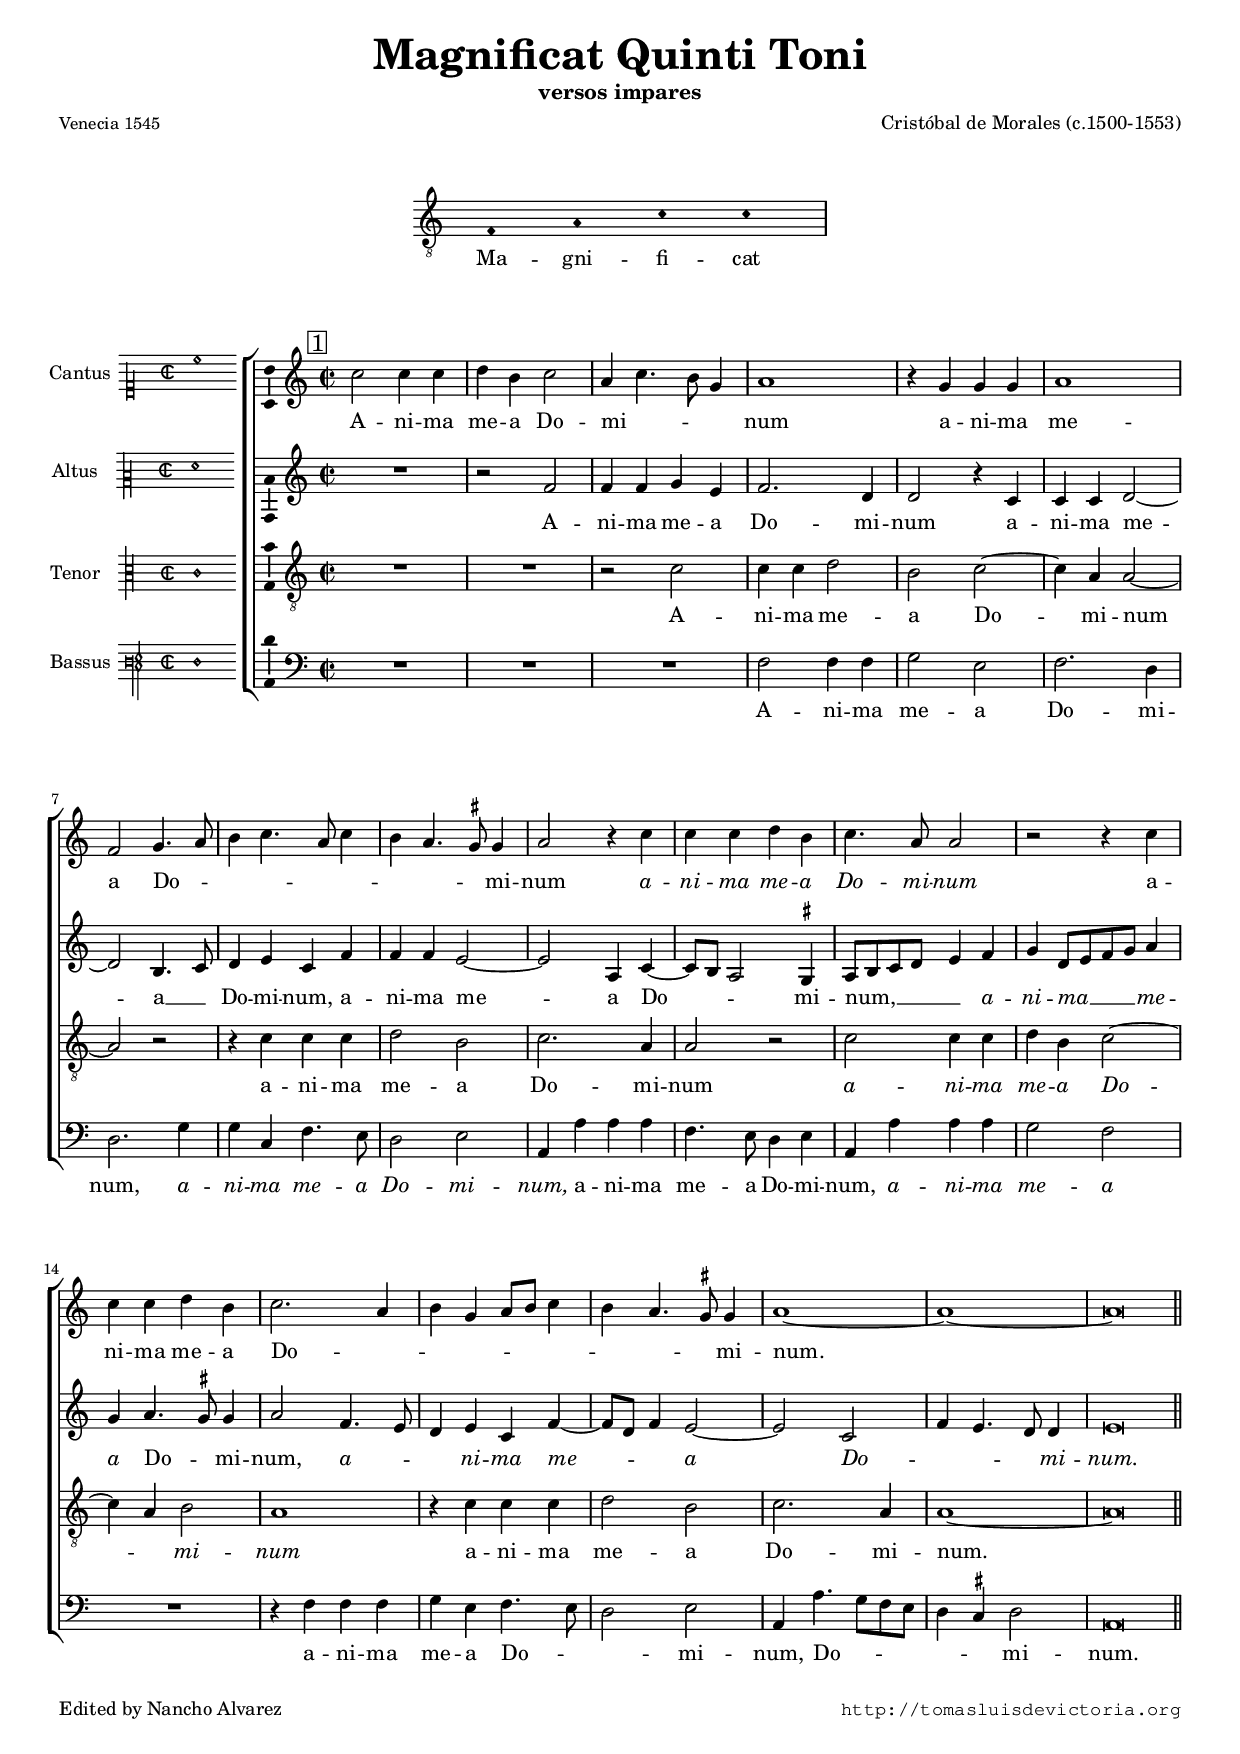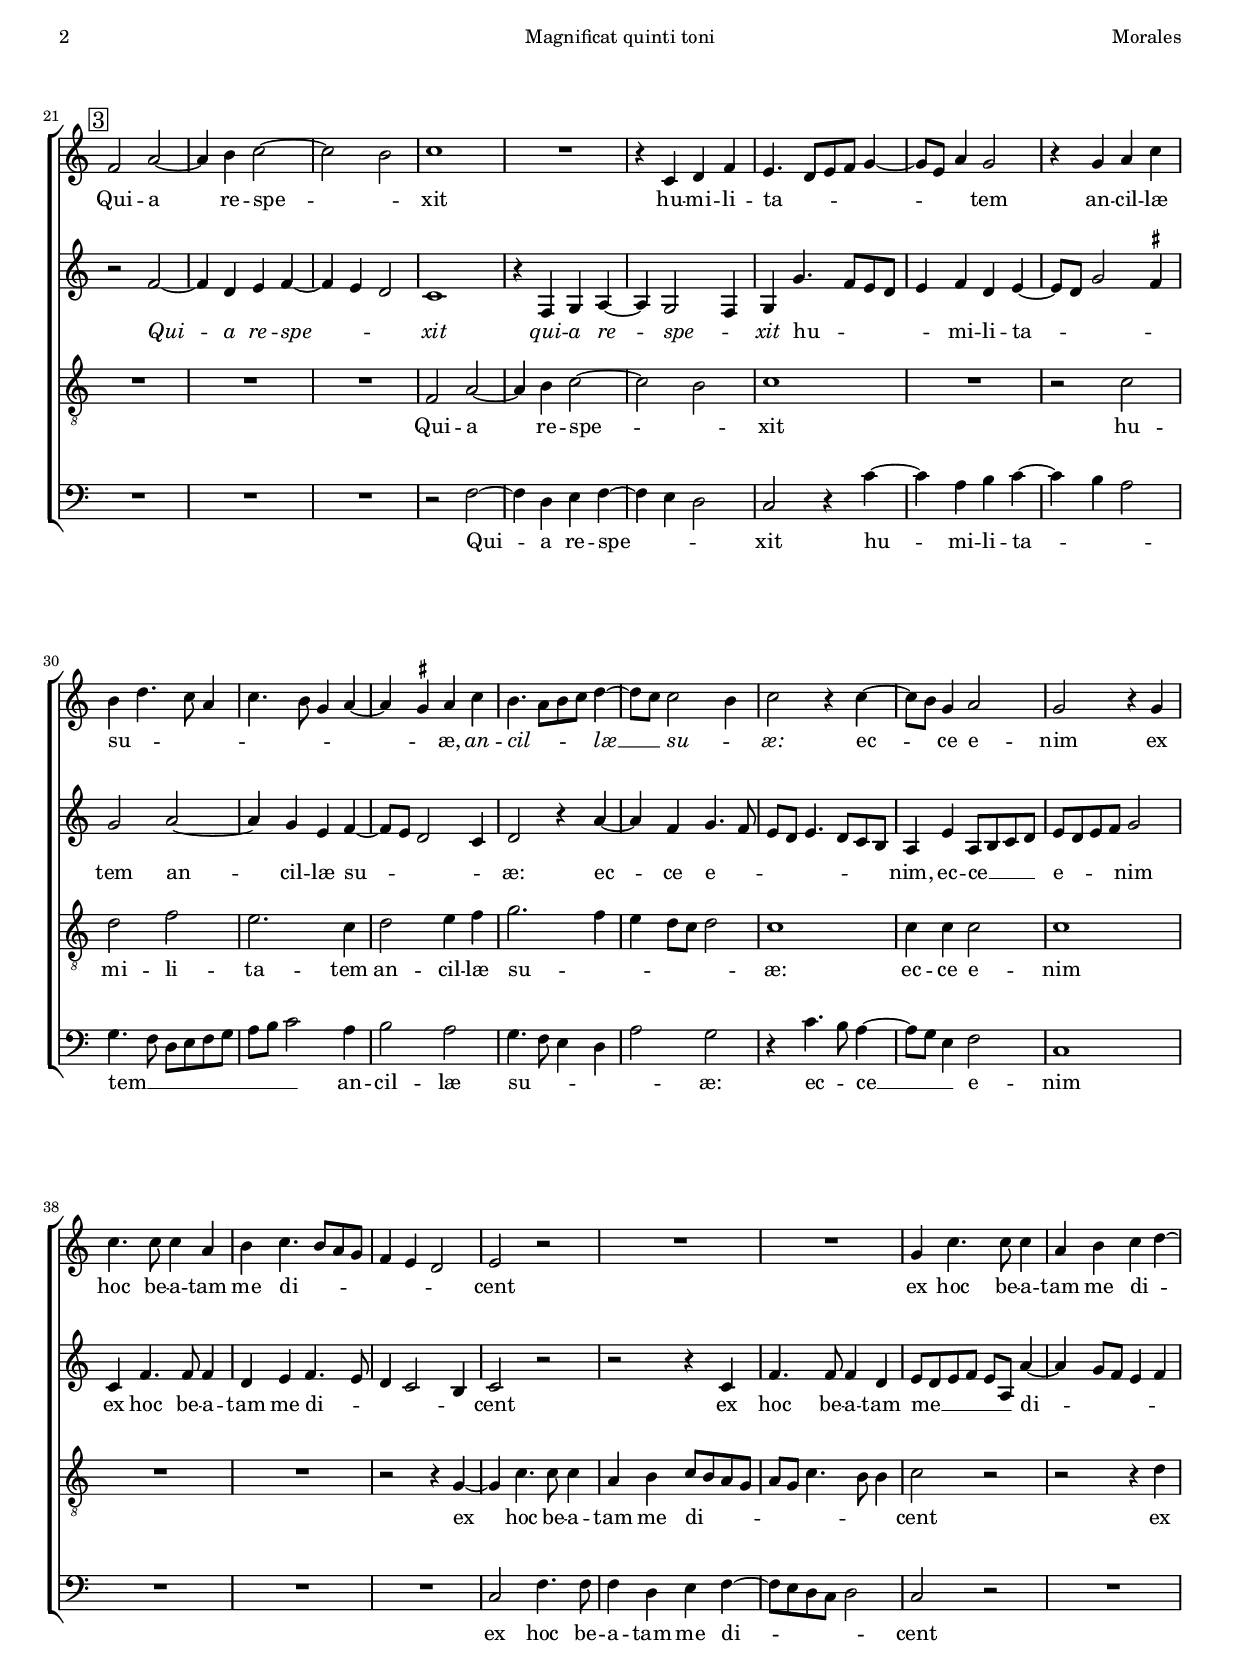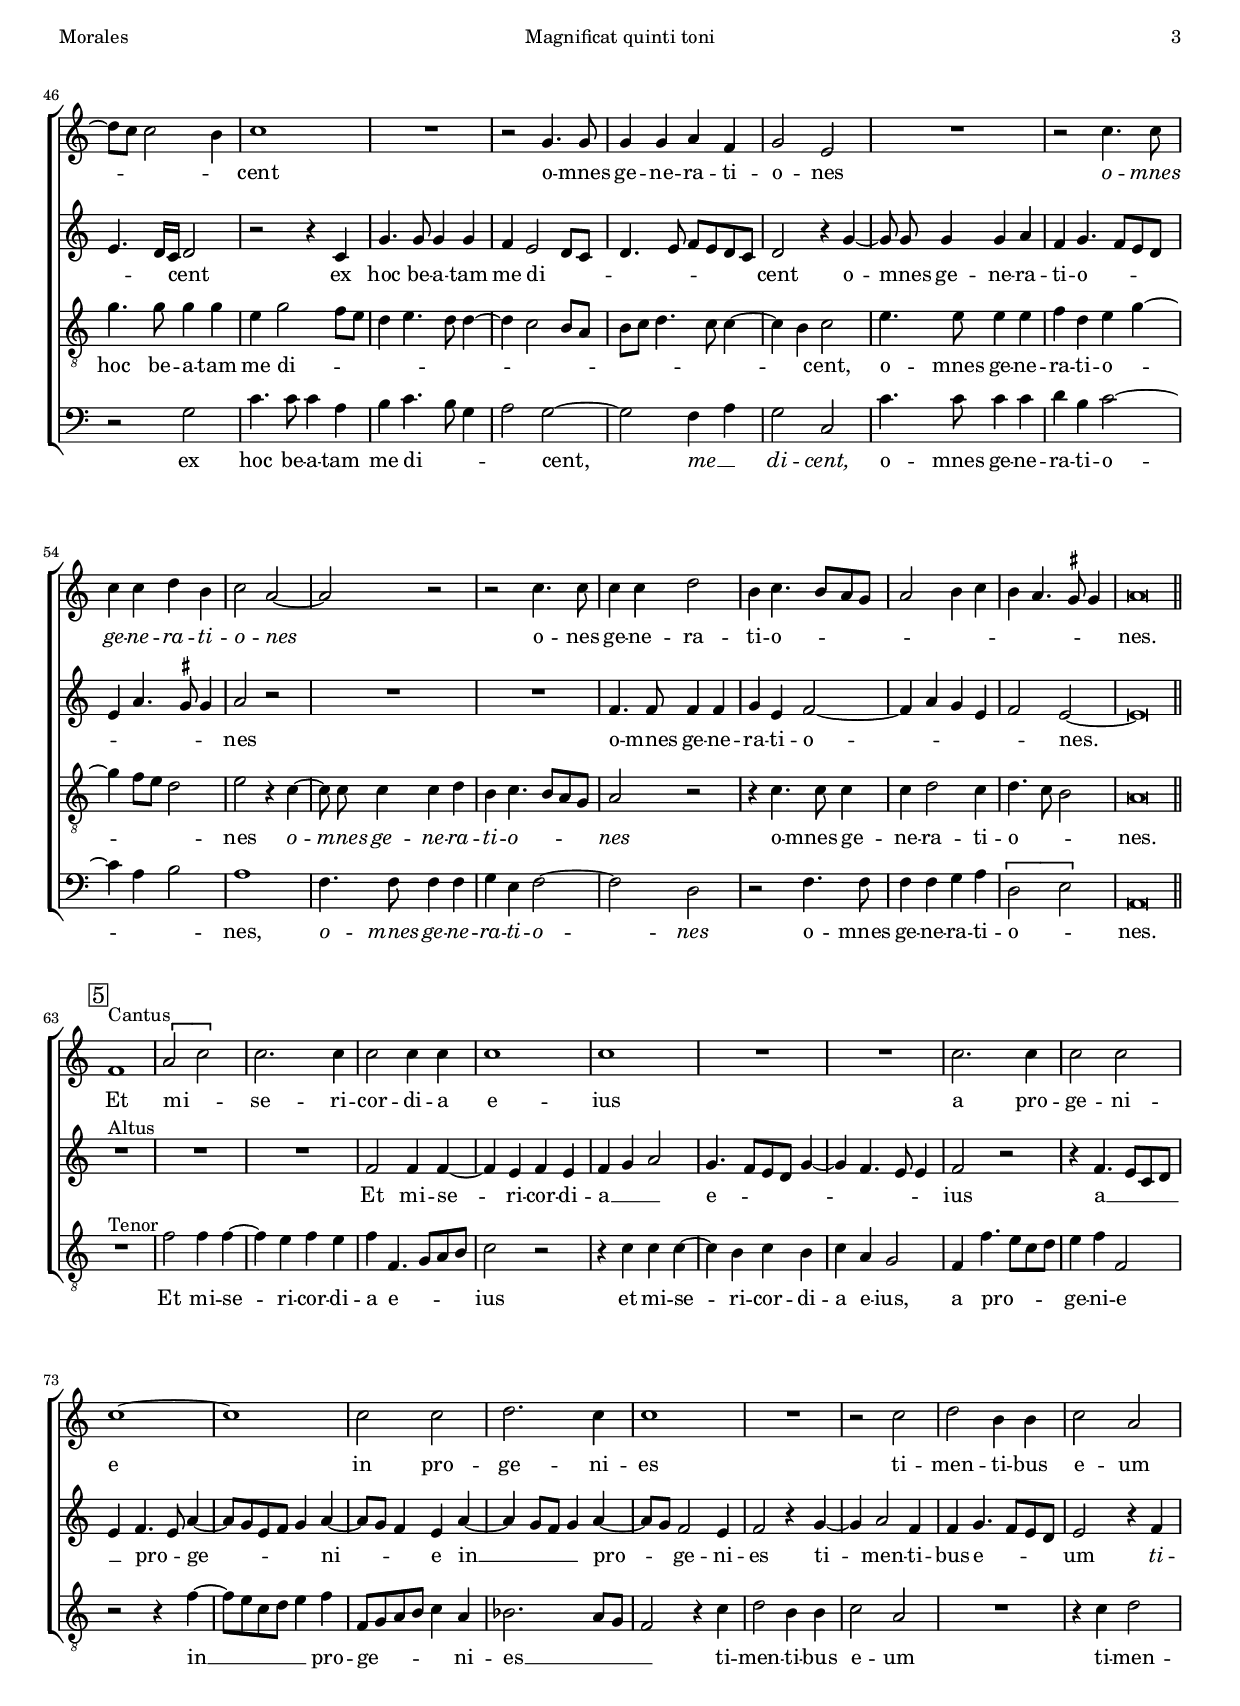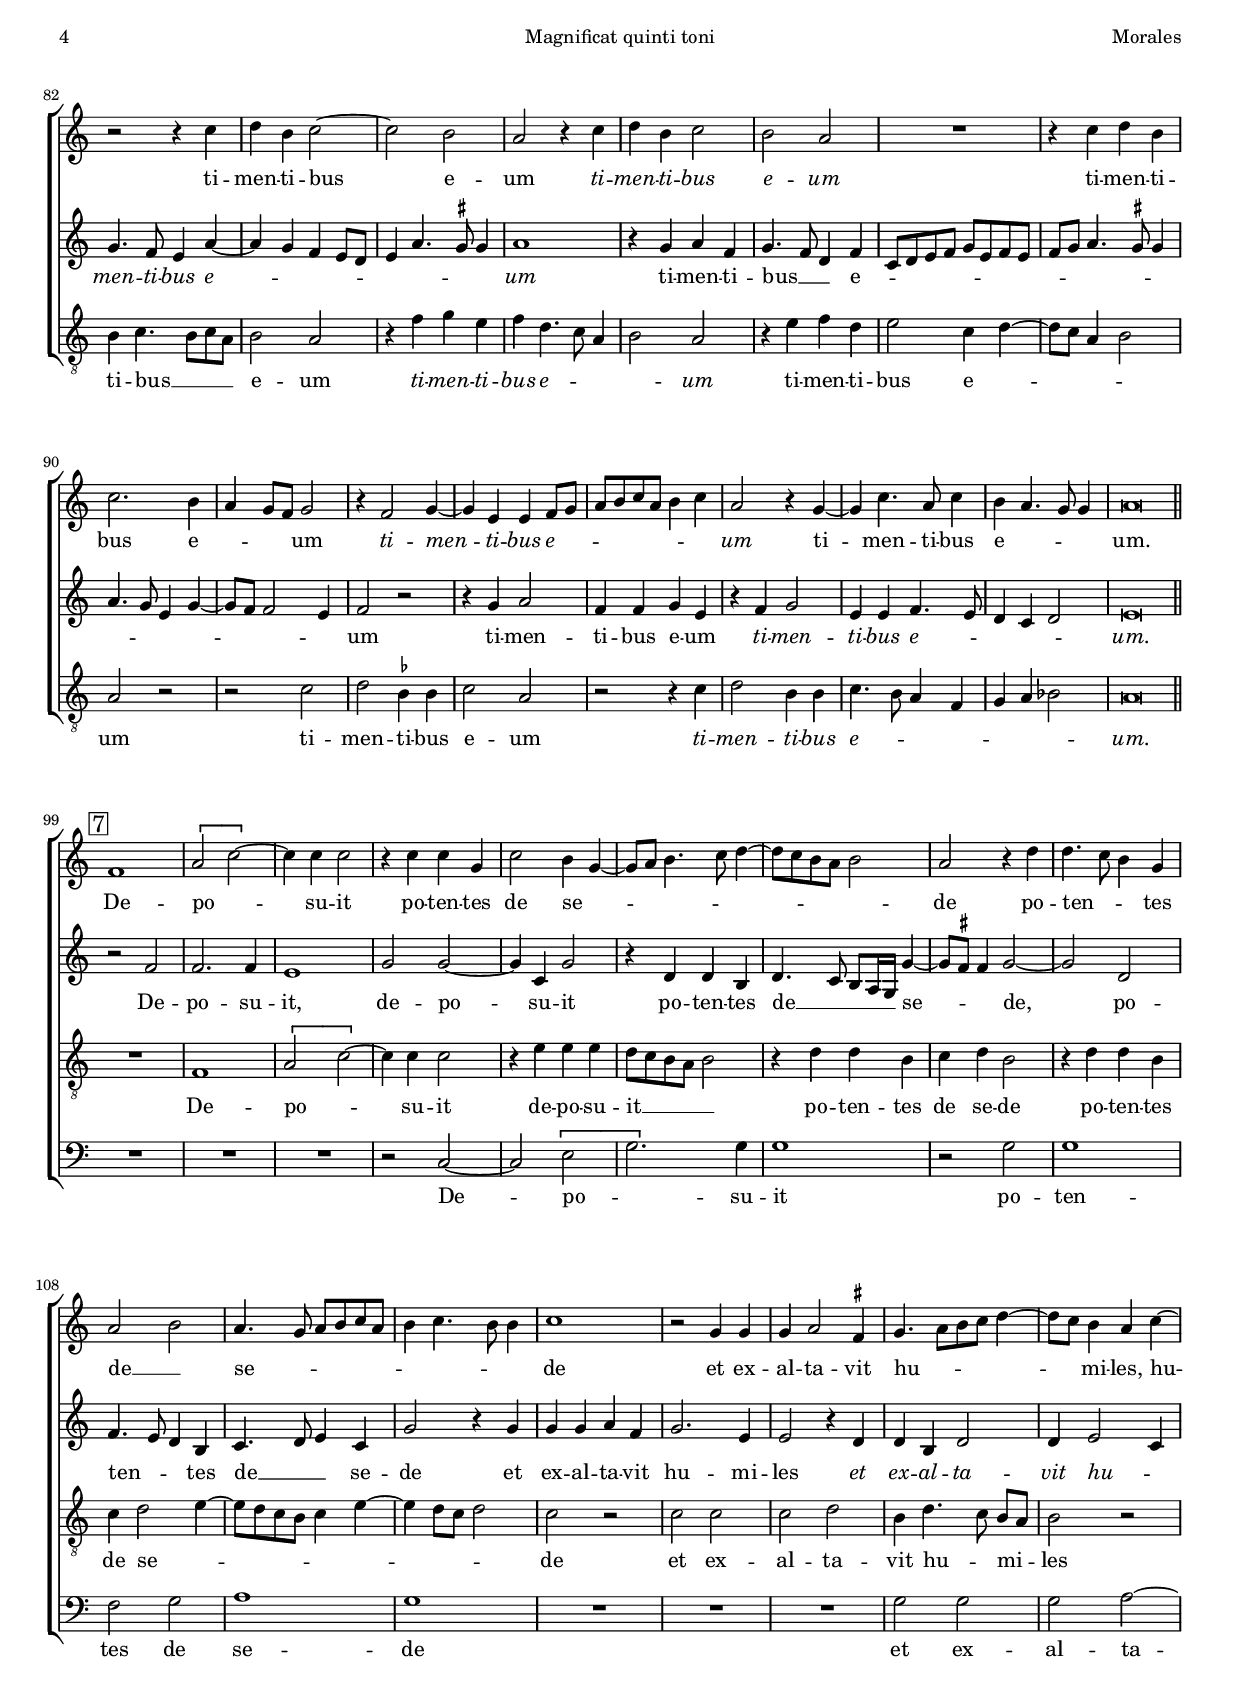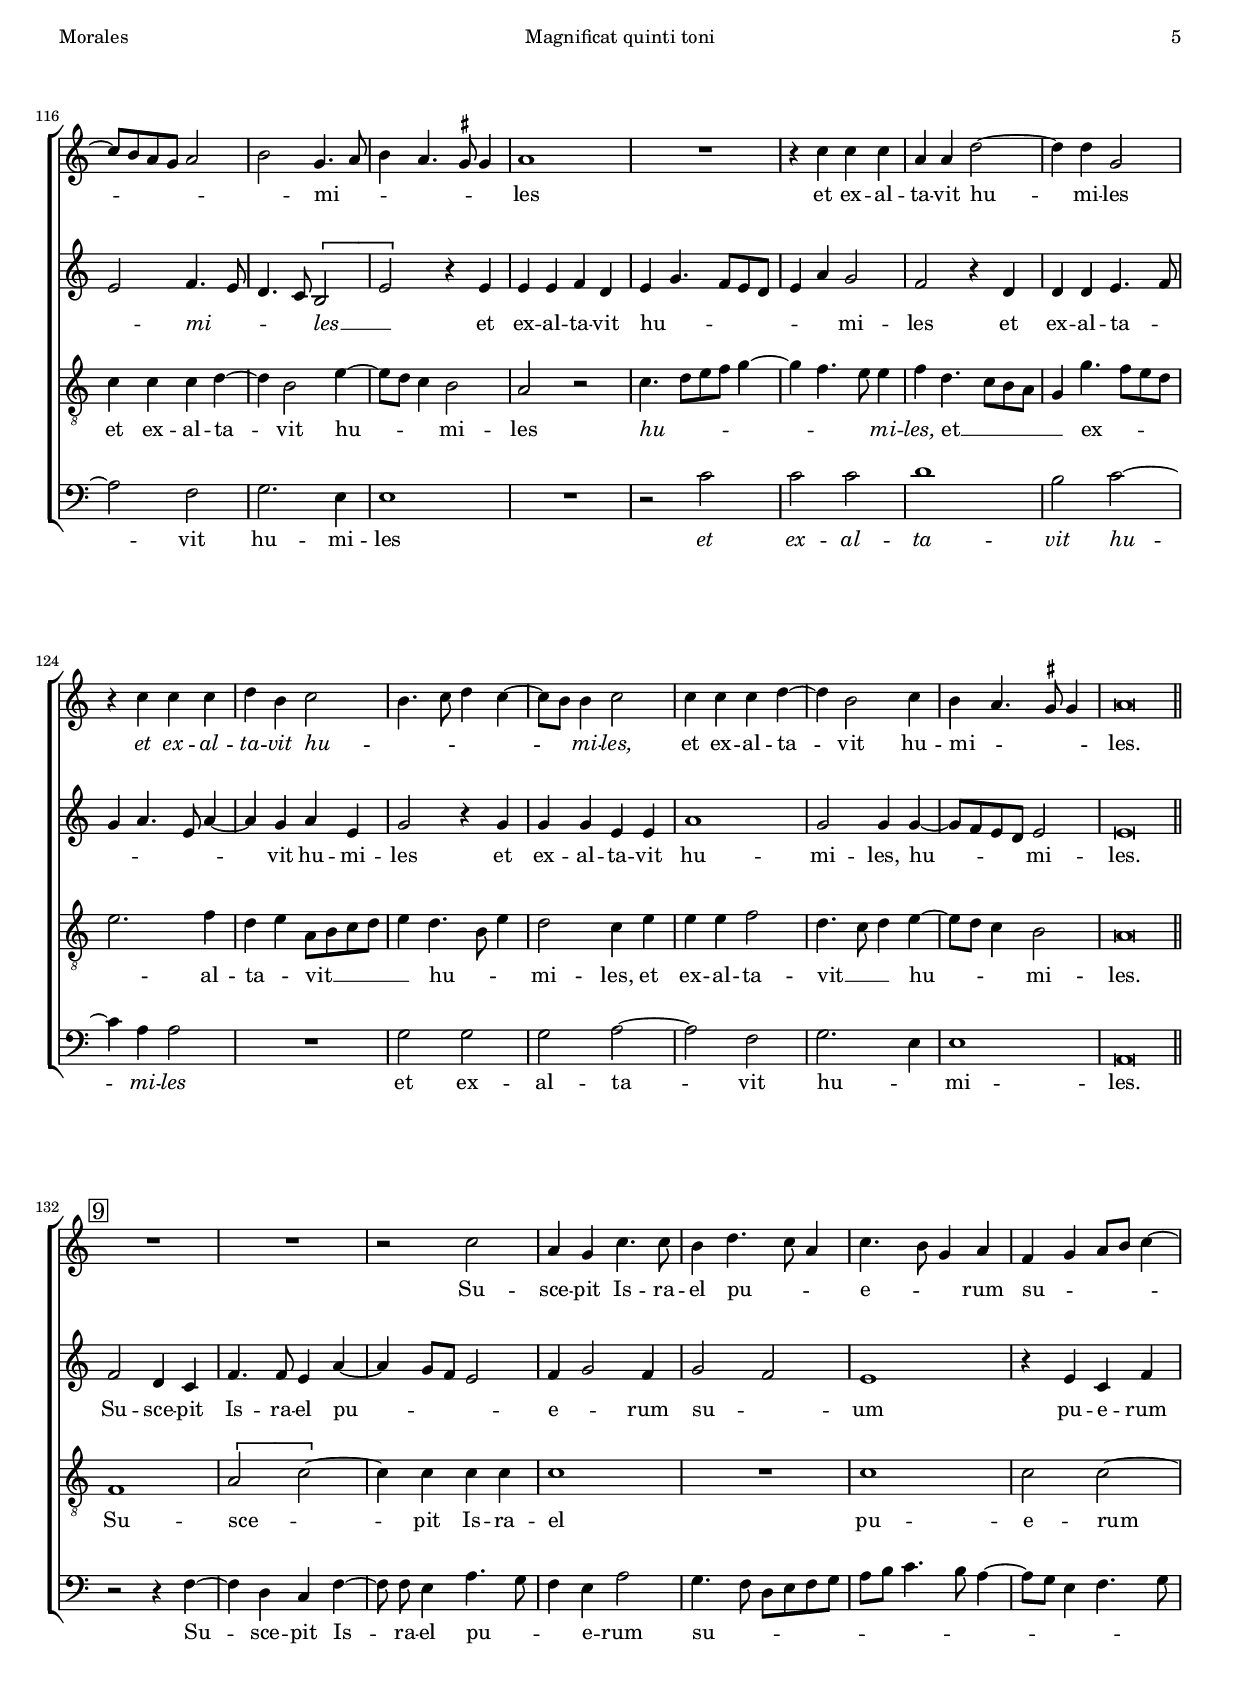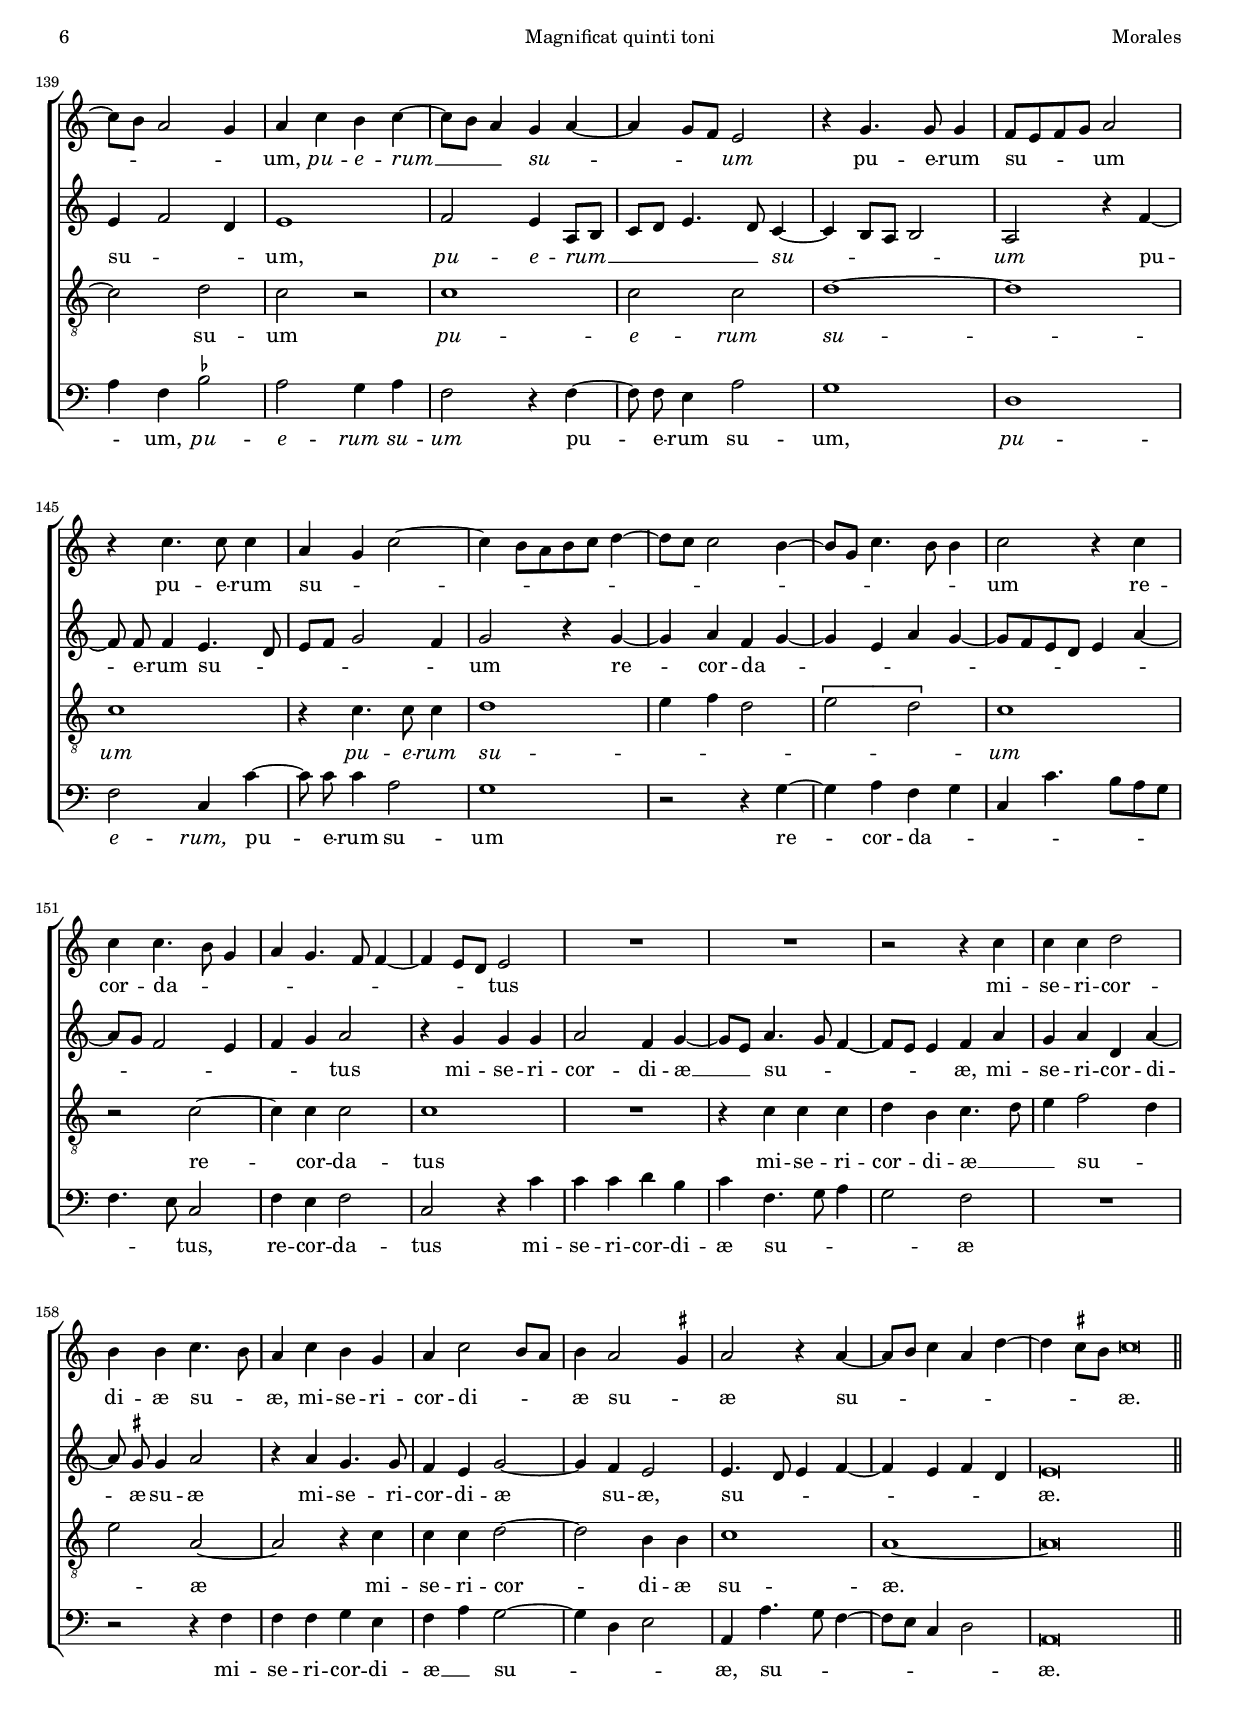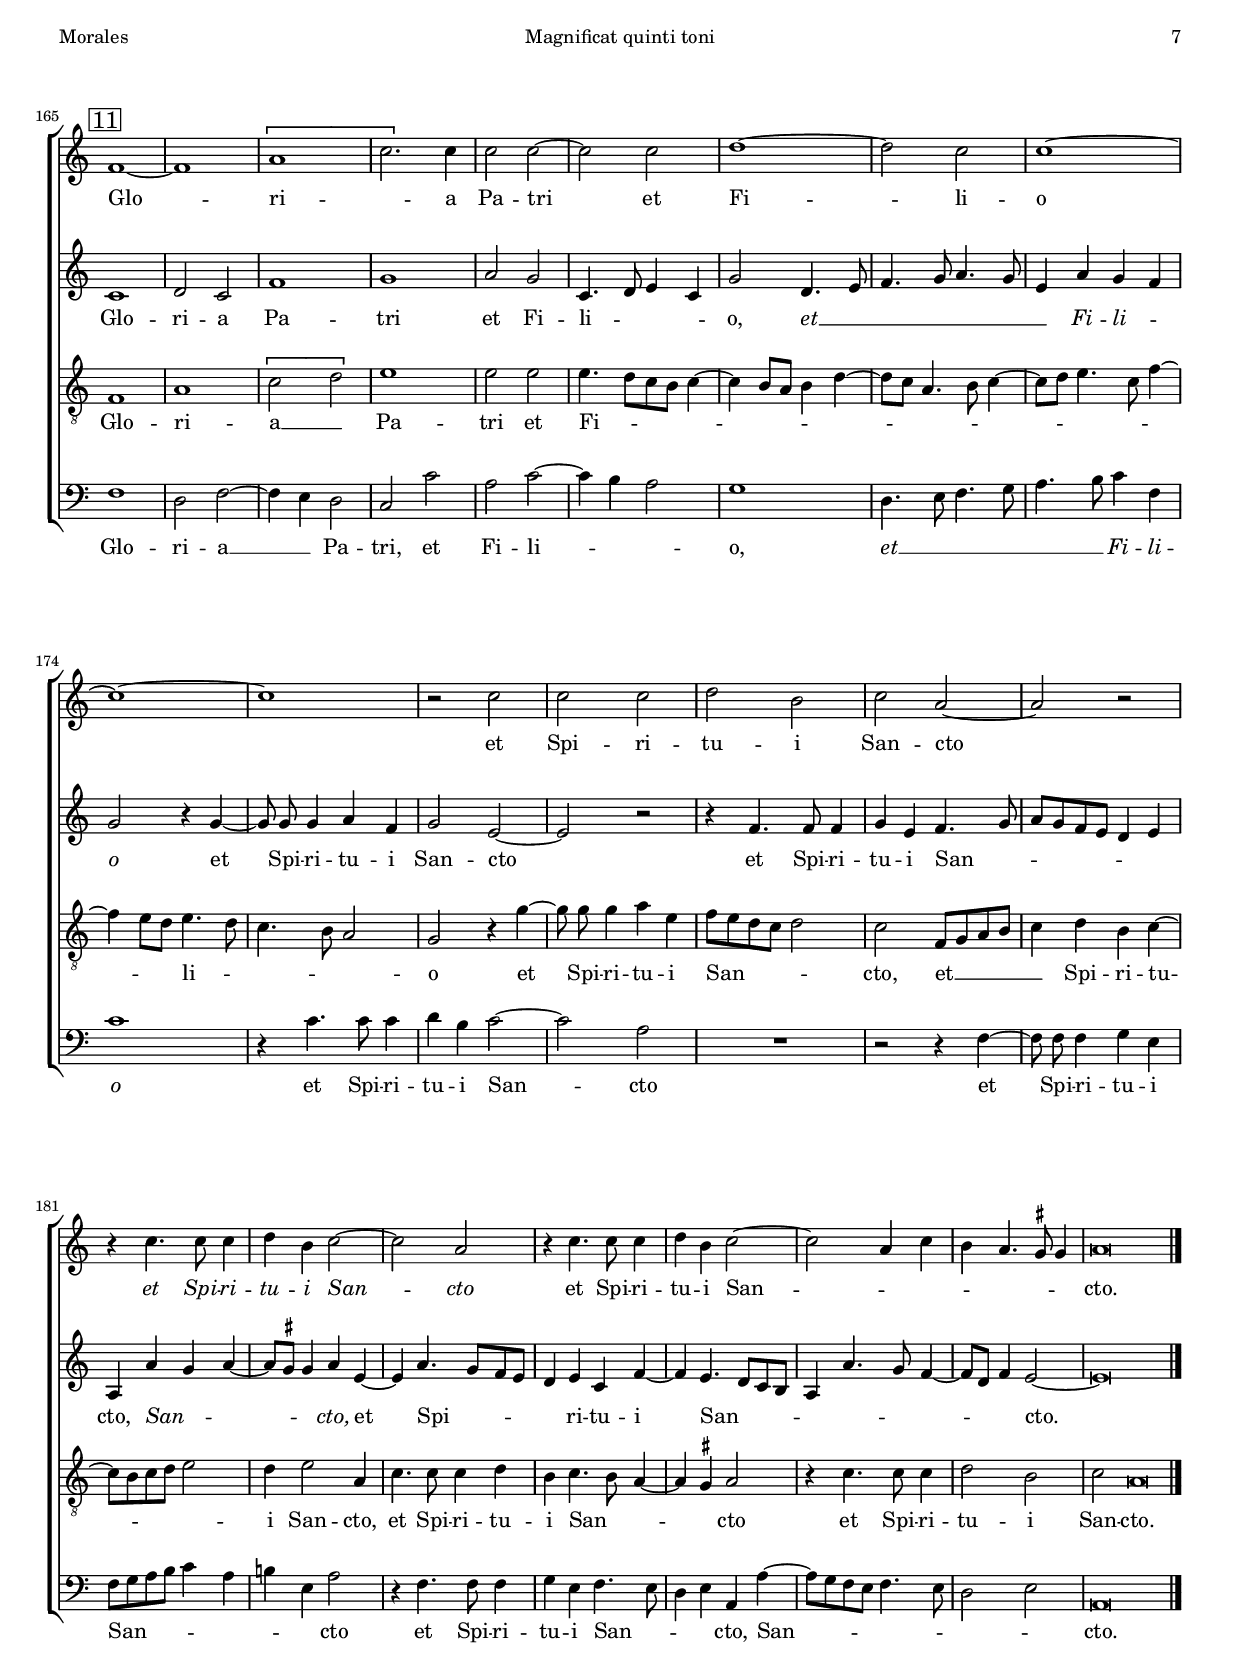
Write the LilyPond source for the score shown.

\version "2.18.0"

#(set-default-paper-size "a4")
#(set-global-staff-size 16.4)
#(ly:set-option 'point-and-click #f)
%mobile -s15.5 -i3.2 -ball

italicas=\override LyricText.font-shape = #'italic
rectas=\override LyricText.font-shape = #'upright
ss=\once \set suggestAccidentals = ##t
incipitwidth = 20
mt=#(define-music-function (parser location offset) (number?) ; move lyric text
      #{ \once \override LyricText.X-offset = -$offset #})

htitle="Magnificat quinti toni"
hcomposer="Morales"

\header {
	title=\markup{\fontsize #3 "Magnificat Quinti Toni"}
	subtitle="versos impares"
%	subsubtitle=\markup{\column{" " " "}}
	composer="Cristóbal de Morales (c.1500-1553)"
        pdfauthor=\composer
	%opus="(-)"
	poet=\markup{\smaller "Venecia 1545"} % hay muchas más ediciones
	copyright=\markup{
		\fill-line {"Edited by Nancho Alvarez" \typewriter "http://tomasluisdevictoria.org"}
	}
%	tagline=""
}

\score {\transpose c' c' {
<<
         \new Voice = "canto" {
         	 \override Staff.TimeSignature.transparent = ##t
                 \override Stem.transparent = ##t
                 \set Score.timing = ##f
                 \override NoteHead.style = #'neomensural         
                 \clef "G_8" 
                 \key a \minor
                 f4 a c' c' \bar "|"
         }
         \new Lyrics \lyricsto "canto" {
                 Ma -- gni -- fi -- cat
         }
>>
        }%transpose

\layout {
        line-width=13\cm 
        indent=6.0\cm
        %tablet line-width=12\cm
        %tablet indent=4.5\cm
        ragged-right = ##f
}
}

%tablet \pageBreak

global={\key c \major \time 2/2 
	\mark \markup{\box 1} \skip 1*20 \bar "||" \break
	\mark \markup{\box 3} \skip 1*42 \bar "||" \break
	\mark \markup{\box 5} \skip 1*36 \bar "||" \break
	\mark \markup{\box 7} \skip 1*33 \bar "||" \break
	\mark \markup{\box 9} \skip 1*33 \bar "||" \break
	\mark \markup{\box 11} \skip 1*24 \bar "|."
}

cantus=\relative c''{
	c2 c4 c 
	d b c2
	a4 c4. b8 g4
	a1
	r4 g g g
	a1
	f2 g4. a8 % CSIC sugiere fis
	b4 c4. a8 c4
	b a4. \ss gis8 gis4
	a2 r4 c
	c c d b
	c4. a8 a2
	r2 r4 c
	c c d b
	c2. a4
	b4 g a8 b c4
	b a4. \ss gis8 gis4
	a1 ~
	a ~
	a\breve*1/2
	f2 a ~
	a4 b c2 ~
	c b
	c1
	R1
	r4 c, d f
	e4. d8[ e f] g4 ~
	g8 e a4 g2
	r4 g a c
	b d4. c8 a4
	c4. b8 g4 a ~
	a \ss gis a c
	b4. a8[ b c] d4 ~
	d8 c c2 b4
	c2 r4 c ~
	c8 b g4 a2
	g r4 g
	c4. c8 c4 a
	b c4. b8 a g
	f4 e d2
	e r
	R1*2
	g4 c4. c8 c4 
	a b c d ~
	d8 c c2 b4
	c1
	R1
	r2 g4. g8
	g4 g a f
	g2 e
	R1
	r2 c'4. c8
	c4 c d b
	c2 a ~
	a r
	r c4. c8
	c4 c d2
	b4 c4. b8 a g
	a2 b4 c
	b a4. \ss gis8 gis4
	a\breve*1/2
	f1^\markup{"Cantus"} \[a2 c\]
	c2. c4
	c2 c4 c
	c1
	c1
	R1*2
	c2. c4
	c2 c
	c1 ~
	c
	c2 c
	d2. c4
	c1
	R1
	r2 c
	d b4 b
	c2 a
	r2 r4 c
	d b c2 ~
	c b
	a r4 c
	d b c2
	b a
	R1
	r4 c d b
	c2. b4
	a g8 f g2
	r4 f2 g4 ~
	g4 e e f8 g
	a b c a b4 c
	a2 r4 g ~
	g c4. a8 c4
	b a4. g8 g4
	a\breve*1/2
	f1
	\[a2 c ~ \]
	c4 c c2
	r4 c c g
	c2 b4 g ~
	g8 a b4. c8 d4 ~
	d8 c b a b2
	a2 r4 d
	d4. c8 b4 g
	a2 b
	a4. g8 a b c a
	b4 c4. b8 b4
	c1
	r2 g4 g
	g4 a2 \ss fis4
	g4. a8[ b c] d4 ~
	d8 c b4 a c ~
	c8 b a g a2
	b2 g4. a8
	b4 a4. \ss gis8 gis4
	a1
	R1
	r4 c c c
	a a d2 ~
	d4 d g,2
	r4 c c c 
	d b c2
	b4. c8 d4 c ~
	c8 b b4 c2
	c4 c c d ~
	d b2 c4
	b a4. \ss gis8 gis4
	a\breve*1/2
	R1*2
	r2 c2
	a4 g c4. c8 
	b4 d4. c8 a4
	c4. b8 g4 a 
	f g a8 b c4 ~
	c8 b a2 g4
	a c b c ~
	c8 b a4 g a ~
	a g8 f e2
	r4 g4. g8 g4
	f8 e f g a2
	r4 c4. c8 c4
	a g c2 ~
	c4 b8[ a b c] d4 ~
	d8 c c2 b4 ~
	b8 g c4. b8 b4
	c2 r4 c
	c c4. b8 g4
	a g4. f8 f4 ~
	f e8 d e2
	R1*2
	r2 r4 c'
	c c d2
	b4 b c4. b8 a4 c b g
	a c2 b8 a
	b4 a2 \ss gis4
	a2 r4 a ~
	a8 b c4 a d ~
	d \ss cis8 b cis\breve*1/4
	f,1 ~
	f
	\[a1
	c2.\] c4
	c2 c ~
	c c
	d1 ~
	d2 c
	c1 ~
	c ~ 
	c
	r2 c
	c c d b
	c a ~
	a r
	r4 c4. c8 c4
	d b c2 ~
	c a
	r4 c4. c8 c4
	d b c2 ~
	c a4 c
	b a4. \ss gis8 gis4
	a\breve*1/2
}

altus=\relative c'{
	R1
	r2 f
	f4 f g e
	f2. d4
	d2 r4 c
	c c d2 ~
	d b4. c8
	d4 e c f
	f f e2 ~
	e a,4 c ~
	c8 b a2 \ss gis4
	a8 b c d e4 f % CSIC sugiere fis
	g4 d8[ e f g] a4
	g a4. \ss gis8 gis4
	a2 f4. e8
	d4 e c f ~
	f8 d f4 e2 ~
	e c
	f4 e4. d8 d4 
	e\breve*1/2
	r2 f2 ~
	f4 d e f ~
	f e d2
	c1
	r4 f, g a ~
	a g2 f4
	g g'4. f8 e d
	e4 f d e ~
	e8 d g2 \ss fis4
	g2 a ~
	a4 g e f ~
	f8 e d2 c4
	d2 r4 a' ~
	a f g4. f8 % CSIC a \ss fis
	e d e4. d8 c b
	a4 e' a,8 b c d
	e d e f g2
	c,4 f4. f8 f4
	d e f4. e8
	d4 c2 b4
	c2 r
	r2 r4 c
	f4. f8 f4 d
	e8 d e f e a, a'4 ~
	a4 g8 f e4 f
	e4. d16 c d2
	r2 r4 c
	g'4. g8 g4 g
	f e2 d8 c 
	d4. e8 f e d c
	d2 r4 g ~
	g8 \noBeam g g4 g a
	f4 g4. f8 e d
	e4 a4. \ss gis8 gis4
	a2 r
	R1*2
	f4. f8 f4 f
	g e f2 ~
	f4 a g e
	f2 e ~
	e\breve*1/2
	s4*0^\markup{"Altus"}
	R1*3
	f2 f4 f ~
	f e f e
	f g a2
	g4. f8[ e d] g4 ~
	g f4. e8 e4
	f2 r
	r4 f4. e8 c d
	e4 f4. e8 a4 ~
	a8 g e f g4 a ~
	a8 g f4 e a ~
	a g8 f g4 a ~
	a8 g f2 e4
	f2 r4 g ~
	g a2 f4
	f g4. f8 e d
	e2 r4 f
	g4. f8 e4 a ~
	a g f e8 d
	e4 a4. \ss gis8 gis4
	a1
	r4 g a f
	g4. f8 d4 f
	c8 d e f g e f e
	f g a4. \ss gis8 gis4
	a4. g8 e4 g ~
	g8 f f2 e4
	f2 r
	r4 g a2
	f4 f g e
	r4 f g2
	e4 e f4. e8
	d4 c d2
	e\breve*1/2
	r2 f
	f2. f4
	e1
	g2 g ~
	g4 c, g'2
	r4 d d b
	d4. c8 b a16 g g'4 ~
	g8 \ss fis8 fis4 g2 ~
	g d
	f4. e8 d4 b
	c4. d8 e4 c
	g'2 r4 g
	g g a f % CSIC sugiere fis
	g2. e4
	e2 r4 d
	d b d2
	d4 e2 c4
	e2 f4. e8
	d4. c8 \[b2
	e\] r4 e
	e e f d
	e4 g4. f8 e d
	e4 a g2
	f2 r4 d
	d d e4. f8 % CSIC sugiere fis
	g4 a4. e8 a4 ~
	a g a4 e % CSIC sugiere gis
	g2 r4 g
	g4 g e e
	a1
	g2 g4 g ~
	g8 f e d e2
	e\breve*1/2
	f2 d4 c
	f4. f8 e4 a ~
	a g8 f e2
	f4 g2 f4 % CSIC sugiere fis
	g2 f
	e1
	r4 e c f
	e4 f2 d4
	e1
	f2 e4 a,8 b
	c d e4. d8 c4 ~
	c b8 a b2
	a r4 f' ~
	f8 \noBeam f f4 e4. d8
	e f g2 f4 % CSIC sugiere fis las 2 veces
	g2 r4 g ~
	g a f g ~
	g e a g ~
	g8 f e d e4 a ~
	a8 g f2 e4
	f g a2
	r4 g g g
	a2 f4 g ~ % CSIC sugiere fis
	g8 e a4. g8 f4 ~
	f8 e e4 f a
	g a d, a' ~
	a8 \noBeam \ss gis gis4 a2
	r4 a g4. g8
	f4 e g2 ~
	g4 f e2
	e4. d8 e4 f ~
	f e f d
	e\breve*1/2
	c1
	d2 c
	f1
	g
	a2 g
	c,4. d8 e4 c
	g'2 d4. e8
	f4. g8 a4. g8
	e4 a g f
	g2 r4 g ~
	g8 \noBeam g g4 a f % CSIC sugiere fis
	g2 e ~
	e r
	r4 f4. f8 f4
	g e f4. g8
	a g f e d4 e
	a, a' g a ~
	a8 \ss gis gis4 a e ~
	e a4. g8 f e
	d4 e c f ~
	f e4. d8 c b
	a4 a'4. g8 f4 ~
	f8 d f4 e2 ~
	e\breve*1/2
}

tenor=\relative c'{
	R1*2
	r2 c
	c4 c d2
	b c ~
	c4 a a2 ~
	a r
	r4 c c c
	d2 b
	c2. a4
	a2 r
	c2 c4 c
	d b c2 ~
	c4 a b2
	a1
	r4 c c c 
	d2 b
	c2. a4
	a1 ~
	a\breve*1/2
	R1*3
	f2 a ~
	a4 b c2 ~
	c b
	c1
	R1
	r2 c
	d f
	e2. c4
	d2 e4 f % CSIC sugiere fis
	g2. f4
	e4 d8 c d2
	c1
	c4 c c2
	c1
	R1*2
	r2 r4 g ~
	g c4. c8 c4
	a b c8 b a g
	a g c4. b8 b4
	c2 r
	r2 r4 d
	g4. g8 g4 g
	e g2 f8 e
	d4 e4. d8 d4 ~
	d c2 b8 a
	b c d4. c8 c4 ~
	c b c2
	e4. e8 e4 e
	f4 d e g ~
	g f8 e d2
	e2 r4 c ~
	c8 \noBeam c c4 c d
	b c4. b8 a g
	a2 r
	r4 c4. c8 c4
	c d2 c4
	d4. c8 b2
	a\breve*1/2
	s4*0^\markup{"Tenor"}
	R1
	f'2 f4 f ~
	f e f e
	f f,4. g8 a b
	c2 r
	r4 c c c ~
	c b c b
	c a g2
	f4 f'4. e8 c d
	e4 f f,2
	r2 r4 f' ~
	f8 e c d e4 f
	f,8 g a b c4 a
	bes2. a8 g
	f2 r4 c'
	d2 b4 b
	c2 a
	R1
	r4 c d2
	b4 c4. b8 c a
	b2 a
	r4 f' g e
	f d4. c8 a4
	b2 a
	r4 e' f d
	e2 c4 d ~
	d8 c a4 b2
	a r
	r c
	d \ss bes4 bes
	c2 a
	r2 r4 c
	d2 b4 b
	c4. b8 a4 f
	g a bes2
	a\breve*1/2
	R1
	f1
	\[a2 c ~ \]
	c4 c c2
	r4 e e e
	d8 c b a b2
	r4 d d b
	c d b2
	r4 d d b
	c d2 e4 ~
	e8 d c b c4 e ~
	e d8 c d2
	c r
	c2 c
	c d
	b4 d4. c8 b[ a]
	b2 r
	c4 c c d ~
	d b2 e4 ~
	e8 d c4 b2
	a r
	c4. d8[ e f] g4 ~
	g f4. e8 e4
	f d4. c8 b a
	g4 g'4. f8 e d
	e2. f4 
	d e a,8 b c d
	e4 d4. b8 e4
	d2 c4 e
	e e f2
	d4. c8 d4 e ~
	e8 d c4 b2
	a\breve*1/2
	f1
	\[a2 c ~ \]
	c4 c c c
	c1
	R1
	c1 
	c2 c ~
	c d
	c r
	c1
	c2 c
	d1 ~
	d
	c
	r4 c4. c8 c4
	d1
	e4 f d2
	\[e d\]
	c1
	r2 c ~
	c4 c c2
	c1
	R1
	r4 c c c
	d b c4. d8
	e4 f2 d4
	e2 a, ~
	a r4 c
	c c d2 ~
	d b4 b
	c1
	a ~
	a\breve*1/2
	f1 a
	\[c2 d\]
	e1
	e2 e
	e4. d8[ c b] c4 ~
	c b8 a b4 d ~
	d8 c a4. b8 c4 ~
	c8 d e4. c8 f4 ~
	f e8 d e4. d8
	c4. b8 a2
	g r4 g' ~
	g8 \noBeam g8 g4 a e
	f8 e d c d2
	c f,8 g a b
	c4 d b c ~
	c8 b c d e2
	d4 e2 a,4
	c4. c8 c4 d
	b c4. b8 a4 ~
	a \ss gis a2
	r4 c4. c8 c4
	d2 b
	c a\breve*1/4
}

bassus=\relative c{
	R1*3
	f2 f4 f
	g2 e
	f2. d4
	d2. g4
	g c, f4. e8
	d2 e
	a,4 a' a a
	f4. e8 d4 e
	a, a' a a
	g2 f
	R1
	r4 f f f
	g4 e f4. e8
	d2 e
	a,4 a'4. g8 f e
	d4 \ss cis d2
	a\breve*1/2
	R1*3
	r2 f' ~
	f4 d e f ~
	f e d2
	c r4 c' ~
	c a b c ~
	c b a2
	g4. f8 d e f g
	a b c2 a4
	b2 a
	g4. f8 e4 d
	a'2 g
	r4 c4. b8 a4 ~
	a8 g e4 f2
	c1
	R1*3
	c2 f4. f8 
	f4 d e f ~
	f8 e d c d2
	c r
	R1
	r2 g' 
	c4. c8 c4 a
	b c4. b8 g4
	a2 g ~
	g f4 a
	g2 c,
	c'4. c8 c4 c
	d4 b c2 ~
	c4 a b2
	a1
	f4. f8 f4 f
	g4 e f2 ~
	f d
	r2 f4. f8
	f4 f g a
	\[d,2 e\]
	a,\breve*1/2
	R1*36
	R1*3
	r2 c ~
	c \[e 
	g2.\] g4
	g1
	r2 g
	g1
	f2 g
	a1
	g
	R1*3
	g2 g
	g a ~
	a f
	g2. e4
	e1
	R1
	r2 c'
	c c
	d1
	b2 c ~
	c4 a a2
	R1
	g2 g
	g a ~
	a f 
	g2. e4
	e1
	a,\breve*1/2
	r2 r4 f' ~
	f d c f ~
	f8 \noBeam f e4 a4. g8
	f4 e a2
	g4. f8 d e f g
	a8 b c4. b8 a4 ~
	a8 g e4 f4. g8
	a4 f \ss bes2
	a g4 a
	f2 r4 f ~
	f8 \noBeam f e4 a2
	g1
	d
	f2 c4 c' ~
	c8 \noBeam c c4 a2
	g1
	r2 r4 g ~
	g a f g
	c, c'4. b8 a g
	f4. e8 c2
	f4 e f2
	c r4 c' 
	c c d b
	c f,4. g8 a4
	g2 f
	R1
	r2 r4 f
	f f g e
	f a g2 ~
	g4 d e2
	a,4 a'4. g8 f4 ~
	f8 e c4 d2
	a\breve*1/2
	f'1
	d2 f ~
	f4 e d2
	c c'
	a c ~
	c4 b a2
	g1
	d4. e8 f4. g8
	a4. b8 c4 f,
	c'1
	r4 c4. c8 c4
	d b c2 ~
	c a
	R1
	r2 r4 f ~
	f8 \noBeam f f4 g e
	f8 g a b c4 a
	b! e, a2
	r4 f4. f8 f4
	g e f4. e8
	d4 e a, a' ~
	a8 g f e f4. e8
	d2 e
	a,\breve*1/2
}

textocantus=\lyricmode{
A -- ni -- ma me -- a Do -- mi -- _ _ _ num
a -- ni -- ma me -- a Do -- _ _ _ _ _ _ _ _ mi -- num
\italicas 
a -- ni -- ma me -- a Do -- mi -- num
\rectas 
a -- ni -- ma me -- a Do -- _ _ _ _ _ _ _ _ _ mi -- num.
Qui -- a re -- spe -- _ xit
hu -- mi -- li -- ta -- _ _ _ _ _ _ tem
an -- cil -- læ su -- _ _ _ _ _ _ _ _ æ,
\italicas
an -- cil -- _ _ _ læ __ _ su -- _ æ:
\rectas
ec -- _ ce e -- nim
ex hoc be -- a -- tam me di -- _ _ _ _ _ _ cent
ex hoc be -- a -- tam me di -- _ _ _ _ cent
o -- mnes ge -- ne -- ra -- ti -- o -- nes
\italicas 
o -- mnes ge -- ne -- ra -- ti -- o -- nes
\rectas 
o -- nes ge -- ne -- ra -- ti -- o -- _ _ _ _ _ _ _ _ _ _ nes.
Et mi -- _ se -- ri -- cor -- di -- a e -- ius
a pro -- ge -- ni -- e
in pro -- ge -- ni -- es
ti -- men -- ti -- bus e -- um
ti -- men -- ti -- bus e -- um
\italicas ti -- men -- ti -- bus e -- um
\rectas ti -- men -- ti -- bus e -- _ _ _ um
\italicas 
ti -- men -- ti -- bus e -- _ _ _ _ _ _ _ um
\rectas
ti -- men -- ti -- bus e -- _ _ _ um.
De -- po -- _ su -- it
po -- ten -- tes de se -- _ _ _ _ _ _ _ _ _ de
po -- ten -- _ _ tes de __ _ se -- _ _ _ _ _ _ _ _ _ de
et ex -- al -- ta -- vit hu -- _ _ _ _ _ mi -- les,
hu -- _ _ _ _ _ mi -- _ _ _ _ _ les
et ex -- al -- ta -- vit hu -- mi -- les
\italicas 
et ex -- al -- ta -- vit hu -- _ _ _ _ _ mi -- les,
\rectas 
et ex -- al -- ta -- vit hu -- mi -- _ _ _ les.
Su -- sce -- pit Is -- ra -- el pu -- _ _ e -- _ _ rum su -- _ _ _ _ _ _ _ um,
\italicas 
pu -- e -- rum __ _ _ su -- _ _ _ um
\rectas 
pu -- e -- rum su -- _ _ _ um
pu -- e -- rum su -- _ _ _ _ _ _ _ _ _ _ _ _ _ _ um
re -- cor -- da -- _ _ _ _ _ _ _ _ tus
mi -- se -- ri -- cor -- di -- æ su -- _ æ,
mi -- se -- ri -- cor -- di -- _ _ æ su -- _ æ
su -- _ _ _ _ _ _ æ.
Glo -- ri -- _ a Pa -- tri
et Fi -- li -- o
et Spi -- ri -- tu -- i San -- cto
\italicas
et Spi -- ri -- tu -- i San -- cto
\rectas 
et Spi -- ri -- tu -- i San -- _ _ _ _ _ _ cto.
}

textoaltus=\lyricmode{
A -- ni -- ma me -- a Do -- mi -- num
a -- ni -- ma me -- a __ _ Do -- mi -- num,
a -- ni -- ma me -- a Do -- _ _ mi -- num, __ _ _ _ _ 
\italicas
a -- ni -- ma __ _ _ _ me -- a \rectas Do -- _ mi -- num,
\italicas
a -- _ _ ni -- ma me -- _ _ a Do -- _ _ _ mi -- num.
Qui -- a re -- spe -- _ _ xit
\italicas 
qui -- a re -- spe -- _ xit \rectas 
hu -- _ _ _ _ mi -- li -- ta -- _ _ _ tem
an -- cil -- læ su -- _ _ _ æ:
ec -- ce e -- _ _ _ _ _ _ _ nim,
ec -- ce __ _ _ _ e -- _ _ _ nim ex hoc
be -- a -- tam me di -- _ _ _ _ cent
ex hoc be -- a -- tam me __ _ _ _ _ _ di -- _ _ _ _ _ _ _ cent
ex hoc be -- a -- tam me di -- _ _ _ _ _ _ _ _ cent
o -- mnes ge -- ne -- ra -- ti -- o -- _ _ _ _ _ _ _ nes
o -- mnes ge -- ne -- ra -- ti -- o -- _ _ _ _ nes.
Et mi -- se -- ri -- cor -- di -- a __ _ _ e -- _ _ _ _ _ _ _ ius
a __ _ _ _ _ pro -- _ ge -- _ _ _ _ ni -- _ _ e in __ _ _ _ pro -- _ ge -- ni -- es
ti -- men -- ti -- bus e -- _ _ _ um
\italicas 
ti -- men -- ti -- bus e -- _ _ _ _ _ _ _ _ um
\rectas 
ti -- men -- ti -- bus __ _ _ e -- _ _ _ _ _ _ _ _ _ _ _ _ _ _ _ _ _ _ _ _ um
ti -- men -- ti -- bus e -- um
\italicas 
ti -- men -- ti -- bus e -- _ _ _ _ um.
\rectas
De -- po -- su -- it,
de -- po -- su -- it po -- ten -- tes de __ _ _ _ _ se -- _ _ de,
po -- ten -- _ _ tes de __ _ _ se -- de
et ex -- al -- ta -- vit hu -- mi -- les
\italicas
et ex -- al -- ta -- vit hu -- _ _ mi -- _ _ _ les __ _ 
\rectas 
et ex -- al -- ta -- vit hu -- _ _ _ _ _ _ mi -- les
et ex -- al -- ta -- _ _ _ _ _ vit hu -- mi -- les
et ex -- al -- ta -- vit hu -- mi -- les,
hu -- _ _ _ mi -- les.
Su -- sce -- pit Is -- ra -- el pu -- _ _ _ e -- _ rum su -- _ um
pu -- e -- rum su -- _ _ um,
\italicas 
pu -- e -- rum __ _ _ _ _ _ su -- _ _ _ um
\rectas 
pu -- e -- rum su -- _ _ _ _ _ um
re -- cor -- da -- _ _ _ _ _ _ _ _ _ _ _ _ _ _ tus
mi -- se -- ri -- cor -- di -- æ __ _ su -- _ _ _ _ æ,
mi -- se -- ri -- cor -- di -- æ su -- æ
mi -- se -- ri -- cor -- di -- æ su -- æ,
su -- _ _ _ _ _ _ æ.
Glo -- ri -- a Pa -- tri
et Fi -- li -- _ _ _ o,
\italicas 
et __ _ _ _ _ _ _ Fi -- li -- _ o
\rectas
et Spi -- ri -- tu -- i San -- cto
et Spi -- ri -- tu -- i San -- _ _ _ _ _ _ _ cto,
\italicas
San -- _ _ _ _ cto,
\rectas 
et Spi -- _ _ _ _ ri -- tu -- i San -- _ _ _ _ _ _ _ _ _ cto.
}

textotenor=\lyricmode{
A -- ni -- ma me -- a Do -- mi -- num
a -- ni -- ma me -- a Do -- mi -- num
\italicas 
a -- ni -- ma me -- a Do -- _ mi -- num
\rectas 
a -- ni -- ma me -- a Do -- mi -- num.
Qui -- a re -- spe -- _ xit
hu -- mi -- li -- ta -- tem an -- cil -- læ su -- _ _ _ _ _ æ:
ec -- ce e -- nim 
ex hoc be -- a -- tam me di -- _ _ _ _ _ _ _ _ cent
ex hoc be -- a -- tam me di -- _ _ _ _ _ _ _ _ _ _ _ _ _ _ _ cent,
o -- mnes ge -- ne -- ra -- ti -- o -- _ _ _ _ nes
\italicas 
o -- mnes ge -- ne -- ra -- ti -- o -- _ _ _ nes
\rectas 
o -- \mt #3.6 mnes \mt #0 ge -- ne -- ra -- ti -- o -- _ _ nes.
Et mi -- se -- ri -- cor -- di -- a e -- _ _ _ ius
et mi -- se -- ri -- cor -- di -- a e -- ius,
a pro -- _ _ _ ge -- ni -- e
in __ _ _ _ _ pro -- ge -- _ _ _ _ ni -- es __ _ _ _ 
ti -- men -- ti -- bus e -- um
ti -- men -- ti -- bus __ _ _ _ e -- um
\italicas 
ti -- men -- ti -- bus e -- _ _ _ um
\rectas 
ti -- men -- ti -- bus e -- _ _ _ _ um
ti -- men -- ti -- bus e -- um
\italicas 
ti -- men -- ti -- bus e -- _ _ _ _ _ _ um.
\rectas 
De -- po -- _ su -- it
de -- po -- su -- it __ _ _ _ _ 
po -- ten -- tes de se -- de
po -- ten -- tes de se -- _ _ _ _ _ _ _ _ _ de
et ex -- al -- ta -- vit hu -- _ mi -- _ les
et ex -- al -- ta -- vit hu -- _ _ mi -- les
\italicas 
hu -- _ _ _ _ _ _ mi -- les,
\rectas 
et __ _ _ _ _ ex -- _ _ _ _ al -- ta -- _ vit __ _ _ _ _ hu -- _ _ mi -- les,
et ex -- al -- ta -- vit __ _ _ hu -- _ _ mi -- les.
Su -- sce -- _ pit Is -- ra -- el
pu -- e -- rum su -- um
\italicas 
pu -- e -- rum su -- um
pu -- e -- rum su -- _ _ _ _ _ um
\rectas 
re -- cor -- da -- tus
mi -- se -- ri -- cor -- di -- æ __ _ _ su -- _ _ æ
mi -- se -- ri -- cor -- di -- æ su -- æ.
Glo -- ri -- a __ _ Pa -- tri
et Fi -- _ _ _ _ _ _ _ _ _ _ _ _ _ _ _ _ _ _ li -- _ _ _ _ o
et Spi -- ri -- tu -- i San -- _ _ _ _ cto,
et __ _ _ _ _ Spi -- ri -- tu -- _ _ _ _ i San -- cto,
et Spi -- ri -- tu -- i San -- _ _ _ cto
et Spi -- ri -- tu -- i San -- cto.
}

textobassus=\lyricmode{
A -- ni -- ma me -- a Do -- mi -- num,
\italicas 
a -- ni -- ma me -- a Do -- mi -- num,
\rectas 
a -- ni -- ma me -- a Do -- mi -- num,
\italicas 
a -- ni -- ma me -- a
\rectas 
a -- ni -- ma me -- a Do -- _ _ mi -- num,
Do -- _ _ _ _ _ mi -- num.
Qui -- a re -- spe -- _ _ xit
hu -- mi -- li -- ta -- _ _ tem __ _ _ _ _ _ _ _ _ an -- cil -- læ su -- _ _ _ _ æ:
ec -- _ ce __ _ _ e -- nim
ex hoc be -- a -- tam me di -- _ _ _ _ cent
ex hoc be -- a -- tam me di -- _ _ _ cent,
\italicas 
me __ _ di -- cent,
\rectas 
o -- mnes ge -- ne -- ra -- ti -- o -- _ _ nes,
\italicas 
o -- mnes ge -- ne -- ra -- ti -- o -- nes
\rectas 
o -- mnes ge -- ne -- ra -- ti -- o -- _ nes.

De -- po -- _ su -- it
po -- ten -- tes de se -- de
et ex -- al -- ta -- vit hu -- mi -- les
\italicas 
et ex -- al -- ta -- vit hu -- mi -- les
\rectas 
et ex -- al -- ta -- vit hu -- _ mi -- les.
Su -- sce -- pit Is -- ra -- el pu -- _ _ e -- rum su -- _ _ _ _ _ _ _ _ _ _ _ _ _ _ _ um,
\italicas 
pu -- e -- rum su -- um
\rectas 
pu -- e -- rum su -- um,
\italicas
pu -- e -- rum,
\rectas
pu -- e -- rum su -- um
re -- cor -- da -- _ _ _ _ _ _ _ _ tus,
re -- cor -- da -- tus
mi -- se -- ri -- cor -- di -- æ su -- _ _ _ æ
mi -- se -- ri -- cor -- di -- æ __ _ su -- _ _ æ,
su -- _ _ _ _ _ æ.
Glo -- ri -- a __ _ Pa -- tri,
et Fi -- li -- _ _ o,
\italicas 
et __ _ _ _ _ _ Fi -- li -- o
\rectas 
et Spi -- ri -- tu -- i San -- cto
et \mt #1.5 Spi -- \mt #0 ri -- tu -- i San -- _ _ _ _ _ _ _ cto
et Spi -- ri -- tu -- i San -- _ _ _ cto,
San -- _ _ _ _ _ _ _ cto.
}


incipitcantus=\markup{
	\score{
		{ 
		\set Staff.instrumentName="Cantus "
		\override NoteHead.style = #'neomensural
		\override Staff.TimeSignature.style = #'neomensural
		\cadenzaOn 
		\clef "petrucci-c1"
		\key c \major
		\time 2/2
		c''1
		} 
	\layout { line-width=\incipitwidth indent = 0 }
	}
}

incipitaltus=\markup{
	\score{
		{ 
		\set Staff.instrumentName="Altus   "
		\override NoteHead.style = #'neomensural 
		\override Staff.TimeSignature.style = #'neomensural
		\cadenzaOn 
		\clef "petrucci-c2"
		\key c \major
		\time 2/2
		f'1
		} 
	\layout { line-width=\incipitwidth indent = 0 }
	}
}


incipittenor=\markup{
	\score{
		{ 
		\set Staff.instrumentName="Tenor   "
		\override NoteHead.style = #'neomensural 
		\override Staff.TimeSignature.style = #'neomensural
		\cadenzaOn 
		\clef "petrucci-c3"
		\key c \major
		\time 2/2
		c'1
		} 
	\layout { line-width=\incipitwidth indent=0 }
	}
}

incipitbassus=\markup{
	\score{
		{ 
		\set Staff.instrumentName="Bassus "
		\override NoteHead.style = #'neomensural
		\override Staff.TimeSignature.style = #'neomensural
		\cadenzaOn 
		\clef "petrucci-f3"
		\key c \major
		\time 2/2
		f1
		} 
	\layout { line-width=\incipitwidth indent = 0 }
	}
}


\score {\transpose c' c'{
\new ChoirStaff<<

	\new Staff <<\global
	\new Voice="v1" {
		\set Staff.instrumentName=\incipitcantus
		\clef "treble"
		\cantus }
	\new Lyrics \lyricsto "v1" {\textocantus }
	>>

	\new Staff <<\global
	\new Voice="v2" {
		\set Staff.instrumentName=\incipitaltus
		\clef "treble"
		\altus }
	\new Lyrics \lyricsto "v2" {\textoaltus }
	>>
	
	\new Staff <<\global
	\new Voice="v3" {
		\set Staff.instrumentName=\incipittenor
		\clef "G_8"
		\tenor }
	\new Lyrics \lyricsto "v3" {\textotenor }
	>>

	\new Staff <<\global
	\new Voice="v4" {
		\set Staff.instrumentName=\incipitbassus
		\clef "bass"
		\bassus }
	\new Lyrics \lyricsto "v4" {\textobassus }
	>>
	
>>

	} % transpose

\layout{ 
	\context {\Lyrics 
		\override VerticalAxisGroup.staff-affinity = #UP
		\override VerticalAxisGroup.nonstaff-relatedstaff-spacing =
			#'((basic-distance . 0) (minimum-distance . 0) (padding . 1))
		\override LyricText.font-size = #1.2
		\override LyricHyphen.minimum-distance = #0.33
	}
	\context {\Score 
		\override BarNumber.padding = #2 
	}
	\context {\Voice 
		%melismaBusyProperties = #'()
		%autoBeaming = ##f
	}
	\context { \Staff \RemoveEmptyStaves }
	\context {\Staff 
		\override VerticalAxisGroup.staff-staff-spacing =
			#'((basic-distance . 11) (minimum-distance . 0) (padding . 1))
		\consists Ambitus_engraver 
		\override LigatureBracket.padding = #1
	}
}

%\midi {}

}


\paper{
	evenHeaderMarkup=\markup  \fill-line { \fromproperty #'page:page-number-string \htitle \hcomposer }
	oddHeaderMarkup= \markup  \fill-line { \on-the-fly #not-first-page \hcomposer \on-the-fly #not-first-page \htitle \on-the-fly #not-first-page \fromproperty #'page:page-number-string }
	%system-count=8
	ragged-last-bottom = ##f
	indent=3.3\cm
	system-system-spacing =
	#'((basic-distance . 19) (minimum-distance . 0) (padding . 5))
	top-system-spacing = % header
	#'((basic-distance . 12) (minimum-distance . 0) (padding . 0))
	last-bottom-spacing = % footer
	#'((basic-distance . 12) (minimum-distance . 0) (padding . 0))
	%top-markup-spacing #'basic-distance = 8
	markup-system-spacing #'basic-distance = 20
}
